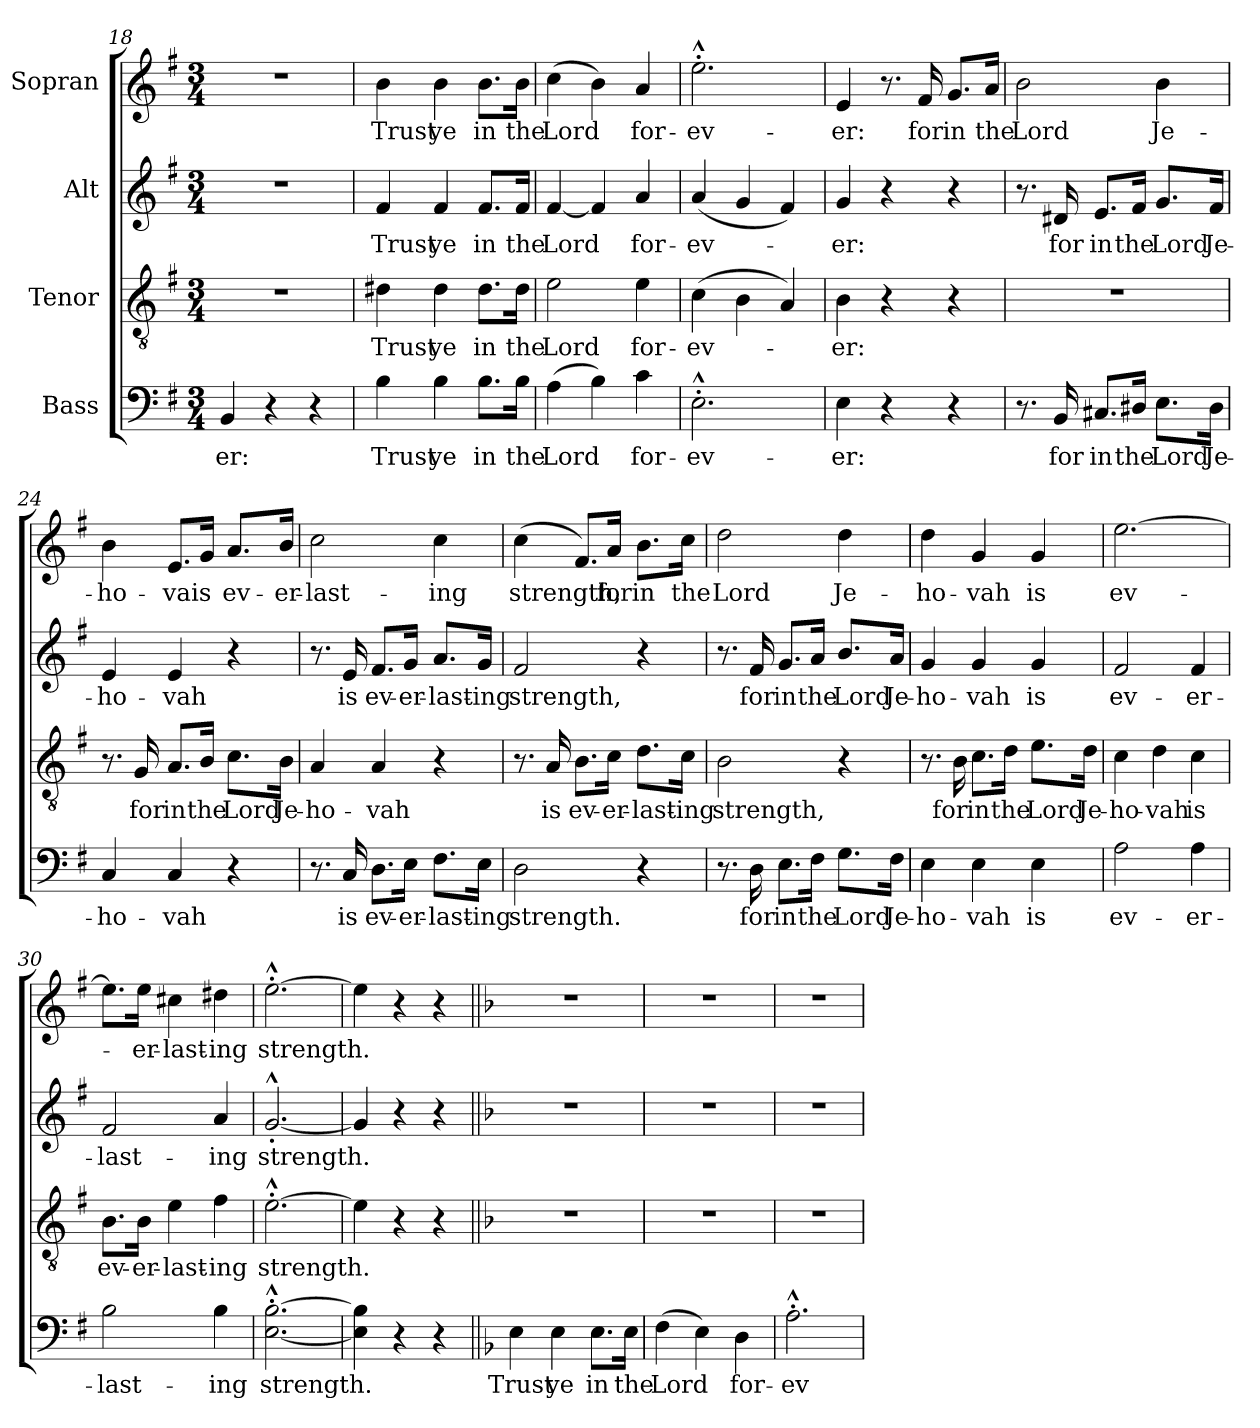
**kern	**text	**kern	**text	**kern	**text	**kern	**text
*part4	*part4	*part3	*part3	*part2	*part2	*part1	*part1
*staff4	*staff4	*staff3	*staff3	*staff2	*staff2	*staff1	*staff1
*I"Bass	*	*I"Tenor	*	*I"Alt	*	*I"Sopran	*
*clefF4	*	*clefGv2	*	*clefG2	*	*clefG2	*
*k[f#]	*	*k[f#]	*	*k[f#]	*	*k[f#]	*
*G:	*	*G:	*	*G:	*	*G:	*
*M3/4	*	*M3/4	*	*M3/4	*	*M3/4	*
=18	=18	=18	=18	=18	=18	=18	=18
!	!LO:LY:b	!	!	!	!	!	!
4BB/	-er:	2.r	.	2.r	.	2.r	.
4r	.	.	.	.	.	.	.
4r	.	.	.	.	.	.	.
=19	=19	=19	=19	=19	=19	=19	=19
!	!LO:LY:b	!	!LO:LY:b	!	!LO:LY:b	!	!LO:LY:b
4B\	Trust	4d#X\	Trust	4f#/	Trust	4b\	Trust
!	!LO:LY:b	!	!LO:LY:b	!	!LO:LY:b	!	!LO:LY:b
4B\	ye	4d#\	ye	4f#/	ye	4b\	ye
!	!LO:LY:b	!	!LO:LY:b	!	!LO:LY:b	!	!LO:LY:b
8.B\L	in	8.d#\L	in	8.f#/L	in	8.b\L	in
!	!LO:LY:b	!	!LO:LY:b	!	!LO:LY:b	!	!LO:LY:b
16B\Jk	the	16d#\Jk	the	16f#/Jk	the	16b\Jk	the
=20	=20	=20	=20	=20	=20	=20	=20
!	!LO:LY:b	!	!LO:LY:b	!	!LO:LY:b	!	!LO:LY:b
(>4A\	Lord	2e\	Lord	[4f#/	Lord	(>4cc\	Lord
4B\)	.	.	.	4f#/]	.	4b\)	.
!	!LO:LY:b	!	!LO:LY:b	!	!LO:LY:b	!	!LO:LY:b
4c\	for-	4e\	for-	4a/	for-	4a/	for-
=21	=21	=21	=21	=21	=21	=21	=21
!	!LO:LY:b	!	!LO:LY:b	!	!LO:LY:b	!	!LO:LY:b
2.E'^^\	-ev-	(>4c\	-ev-	(<4a/	-ev-	2.ee'^^\	-ev-
.	.	4B\	.	4g/	.	.	.
.	.	4A/)	.	4f#/)	.	.	.
!!LO:LB:g=z
=22	=22	=22	=22	=22	=22	=22	=22
!	!LO:LY:b	!	!LO:LY:b	!	!LO:LY:b	!	!LO:LY:b
4E\	-er:	4B\	-er:	4g/	-er:	4e/	-er:
4r	.	4r	.	4r	.	8.r	.
!	!	!	!	!	!	!	!LO:LY:b
.	.	.	.	.	.	16f#/	for
!	!	!	!	!	!	!	!LO:LY:b
4r	.	4r	.	4r	.	8.g/L	in
!	!	!	!	!	!	!	!LO:LY:b
.	.	.	.	.	.	16a/Jk	the
=23	=23	=23	=23	=23	=23	=23	=23
!	!	!	!	!	!	!	!LO:LY:b
8.r	.	2.r	.	8.r	.	2b\	Lord
!	!LO:LY:b	!	!	!	!LO:LY:b	!	!
16BB/	for	.	.	16d#X/	for	.	.
!	!LO:LY:b	!	!	!	!LO:LY:b	!	!
8.C#X/L	in	.	.	8.e/L	in	.	.
!	!LO:LY:b	!	!	!	!LO:LY:b	!	!
16D#X/Jk	the	.	.	16f#/Jk	the	.	.
!	!LO:LY:b	!	!	!	!LO:LY:b	!	!LO:LY:b
8.E\L	Lord	.	.	8.g/L	Lord	4b\	Je-
!	!LO:LY:b	!	!	!	!LO:LY:b	!	!
16D#\Jk	Je-	.	.	16f#/Jk	Je-	.	.
=24	=24	=24	=24	=24	=24	=24	=24
!	!LO:LY:b	!	!	!	!LO:LY:b	!	!LO:LY:b
4C/	-ho-	8.r	.	4e/	-ho-	4b\	-ho-
!	!	!	!LO:LY:b	!	!	!	!
.	.	16G/	for	.	.	.	.
!	!LO:LY:b	!	!LO:LY:b	!	!LO:LY:b	!	!LO:LY:b
4C/	-vah	8.A/L	in	4e/	-vah	8.e/L	-va
!	!	!	!LO:LY:b	!	!	!	!LO:LY:b
.	.	16B/Jk	the	.	.	16g/Jk	is
!	!	!	!LO:LY:b	!	!	!	!LO:LY:b
4r	.	8.c\L	Lord	4r	.	8.a/L	ev-
!	!	!	!LO:LY:b	!	!	!	!LO:LY:b
.	.	16B\Jk	Je-	.	.	16b/Jk	-er-
=25	=25	=25	=25	=25	=25	=25	=25
!	!	!	!LO:LY:b	!	!	!	!LO:LY:b
8.r	.	4A/	-ho-	8.r	.	2cc\	-last-
!	!LO:LY:b	!	!	!	!LO:LY:b	!	!
16C/	is	.	.	16e/	is	.	.
!	!LO:LY:b	!	!LO:LY:b	!	!LO:LY:b	!	!
8.D\L	ev-	4A/	-vah	8.f#/L	ev-	.	.
!	!LO:LY:b	!	!	!	!LO:LY:b	!	!
16E\Jk	-er-	.	.	16g/Jk	-er-	.	.
!	!LO:LY:b	!	!	!	!LO:LY:b	!	!LO:LY:b
8.F#\L	-last-	4r	.	8.a/L	-last-	4cc\	-ing
!	!LO:LY:b	!	!	!	!LO:LY:b	!	!
16E\Jk	-ing	.	.	16g/Jk	-ing	.	.
!!LO:PB:g=z
=26	=26	=26	=26	=26	=26	=26	=26
!	!LO:LY:b	!	!	!	!LO:LY:b	!	!LO:LY:b
2D\	strength.	8.r	.	2f#/	strength,	(>4cc\	strength,
!	!	!	!LO:LY:b	!	!	!	!
.	.	16A/	is	.	.	.	.
!	!	!	!LO:LY:b	!	!	!	!
.	.	8.B\L	ev-	.	.	8.f#/L)	.
!	!	!	!LO:LY:b	!	!	!	!LO:LY:b
.	.	16c\Jk	-er-	.	.	16a/Jk	for
!	!	!	!LO:LY:b	!	!	!	!LO:LY:b
4r	.	8.d\L	-last-	4r	.	8.b\L	in
!	!	!	!LO:LY:b	!	!	!	!LO:LY:b
.	.	16c\Jk	-ing	.	.	16cc\Jk	the
=27	=27	=27	=27	=27	=27	=27	=27
!	!	!	!LO:LY:b	!	!	!	!LO:LY:b
8.r	.	2B\	strength,	8.r	.	2dd\	Lord
!	!LO:LY:b	!	!	!	!LO:LY:b	!	!
16D\	for	.	.	16f#/	for	.	.
!	!LO:LY:b	!	!	!	!LO:LY:b	!	!
8.E\L	in	.	.	8.g/L	in	.	.
!	!LO:LY:b	!	!	!	!LO:LY:b	!	!
16F#\Jk	the	.	.	16a/Jk	the	.	.
!	!LO:LY:b	!	!	!	!LO:LY:b	!	!LO:LY:b
8.G\L	Lord	4r	.	8.b/L	Lord	4dd\	Je-
!	!LO:LY:b	!	!	!	!LO:LY:b	!	!
16F#\Jk	Je-	.	.	16a/Jk	Je-	.	.
=28	=28	=28	=28	=28	=28	=28	=28
!	!LO:LY:b	!	!	!	!LO:LY:b	!	!LO:LY:b
4E\	-ho-	8.r	.	4g/	-ho-	4dd\	-ho-
!	!	!	!LO:LY:b	!	!	!	!
.	.	16B\	for	.	.	.	.
!	!LO:LY:b	!	!LO:LY:b	!	!LO:LY:b	!	!LO:LY:b
4E\	-vah	8.c\L	in	4g/	-vah	4g/	-vah
!	!	!	!LO:LY:b	!	!	!	!
.	.	16d\Jk	the	.	.	.	.
!	!LO:LY:b	!	!LO:LY:b	!	!LO:LY:b	!	!LO:LY:b
4E\	is	8.e\L	Lord	4g/	is	4g/	is
!	!	!	!LO:LY:b	!	!	!	!
.	.	16d\Jk	Je-	.	.	.	.
=29	=29	=29	=29	=29	=29	=29	=29
!	!LO:LY:b	!	!LO:LY:b	!	!LO:LY:b	!	!LO:LY:b
2A\	ev-	4c\	-ho-	2f#/	ev-	[2.ee\	ev-
!	!	!	!LO:LY:b	!	!	!	!
.	.	4d\	-vah	.	.	.	.
!	!LO:LY:b	!	!LO:LY:b	!	!LO:LY:b	!	!
4A\	-er-	4c\	is	4f#/	-er-	.	.
!!LO:LB:g=z
=30	=30	=30	=30	=30	=30	=30	=30
!	!LO:LY:b	!	!LO:LY:b	!	!LO:LY:b	!	!
2B\	-last-	8.B\L	ev-	2f#/	-last-	8.ee\L]	.
!	!	!	!LO:LY:b	!	!	!	!LO:LY:b
.	.	16B\Jk	-er-	.	.	16ee\Jk	-er-
!	!	!	!LO:LY:b	!	!	!	!LO:LY:b
.	.	4e\	-last-	.	.	4cc#X\	-last-
!	!LO:LY:b	!	!LO:LY:b	!	!LO:LY:b	!	!LO:LY:b
4B\	-ing	4f#\	-ing	4a/	-ing	4dd#X\	-ing
!!LO:LB:g=z
=31	=31	=31	=31	=31	=31	=31	=31
!	!LO:LY:b	!	!LO:LY:b	!	!LO:LY:b	!	!LO:LY:b
[2.E\'^^ [2.B\'^^	strength.	[2.e'^^\	strength.	[2.g'^^/	strength.	[2.ee'^^\	strength.
=32	=32	=32	=32	=32	=32	=32	=32
4E\] 4B\]	.	4e\]	.	4g/]	.	4ee\]	.
4r	.	4r	.	4r	.	4r	.
4r	.	4r	.	4r	.	4r	.
=33||	=33||	=33||	=33||	=33||	=33||	=33||	=33||
*k[b-]	*	*k[b-]	*	*k[b-]	*	*k[b-]	*
*F:	*	*F:	*	*F:	*	*F:	*
!	!LO:LY:b	!	!	!	!	!	!
4E\	Trust	2.r	.	2.r	.	2.r	.
!	!LO:LY:b	!	!	!	!	!	!
4E\	ye	.	.	.	.	.	.
!	!LO:LY:b	!	!	!	!	!	!
8.E\L	in	.	.	.	.	.	.
!	!LO:LY:b	!	!	!	!	!	!
16E\Jk	the	.	.	.	.	.	.
=34	=34	=34	=34	=34	=34	=34	=34
!	!LO:LY:b	!	!	!	!	!	!
(>4F\	Lord	2.r	.	2.r	.	2.r	.
4E\)	.	.	.	.	.	.	.
!	!LO:LY:b	!	!	!	!	!	!
4D\	for-	.	.	.	.	.	.
=35	=35	=35	=35	=35	=35	=35	=35
!	!LO:LY:b	!	!	!	!	!	!
2.A'^^\	-ev-	2.r	.	2.r	.	2.r	.
=	=	=	=	=	=	=	=
*-	*-	*-	*-	*-	*-	*-	*-
